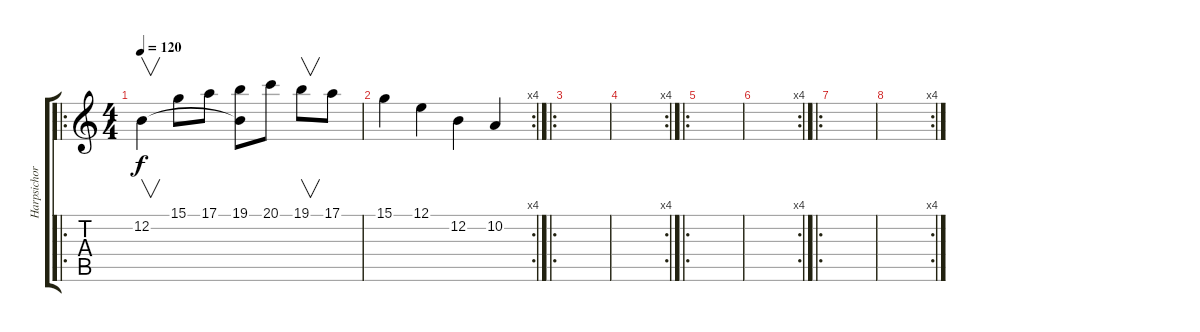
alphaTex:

\track ("Harpsichord" "Harpsichor") {instrument harpsichord}
\staff {score tabs}
\tuning (E4 B3 G3 D3 A2 E2) {hide}
\ro
\ts (4 4)
\tempo 120
\clef g2
\ks c
12.2.4{v dy f} 15.1.8 17.1.8 (19.1 12.2{t}).8 20.1.8 19.1.8{v} 17.1.8 |
\rc 4
15.1.4 12.1.4 12.2.4 10.2.4 |
\ro
|
\rc 4
|
\ro
|
\rc 4
|
\ro
|
\rc 4
